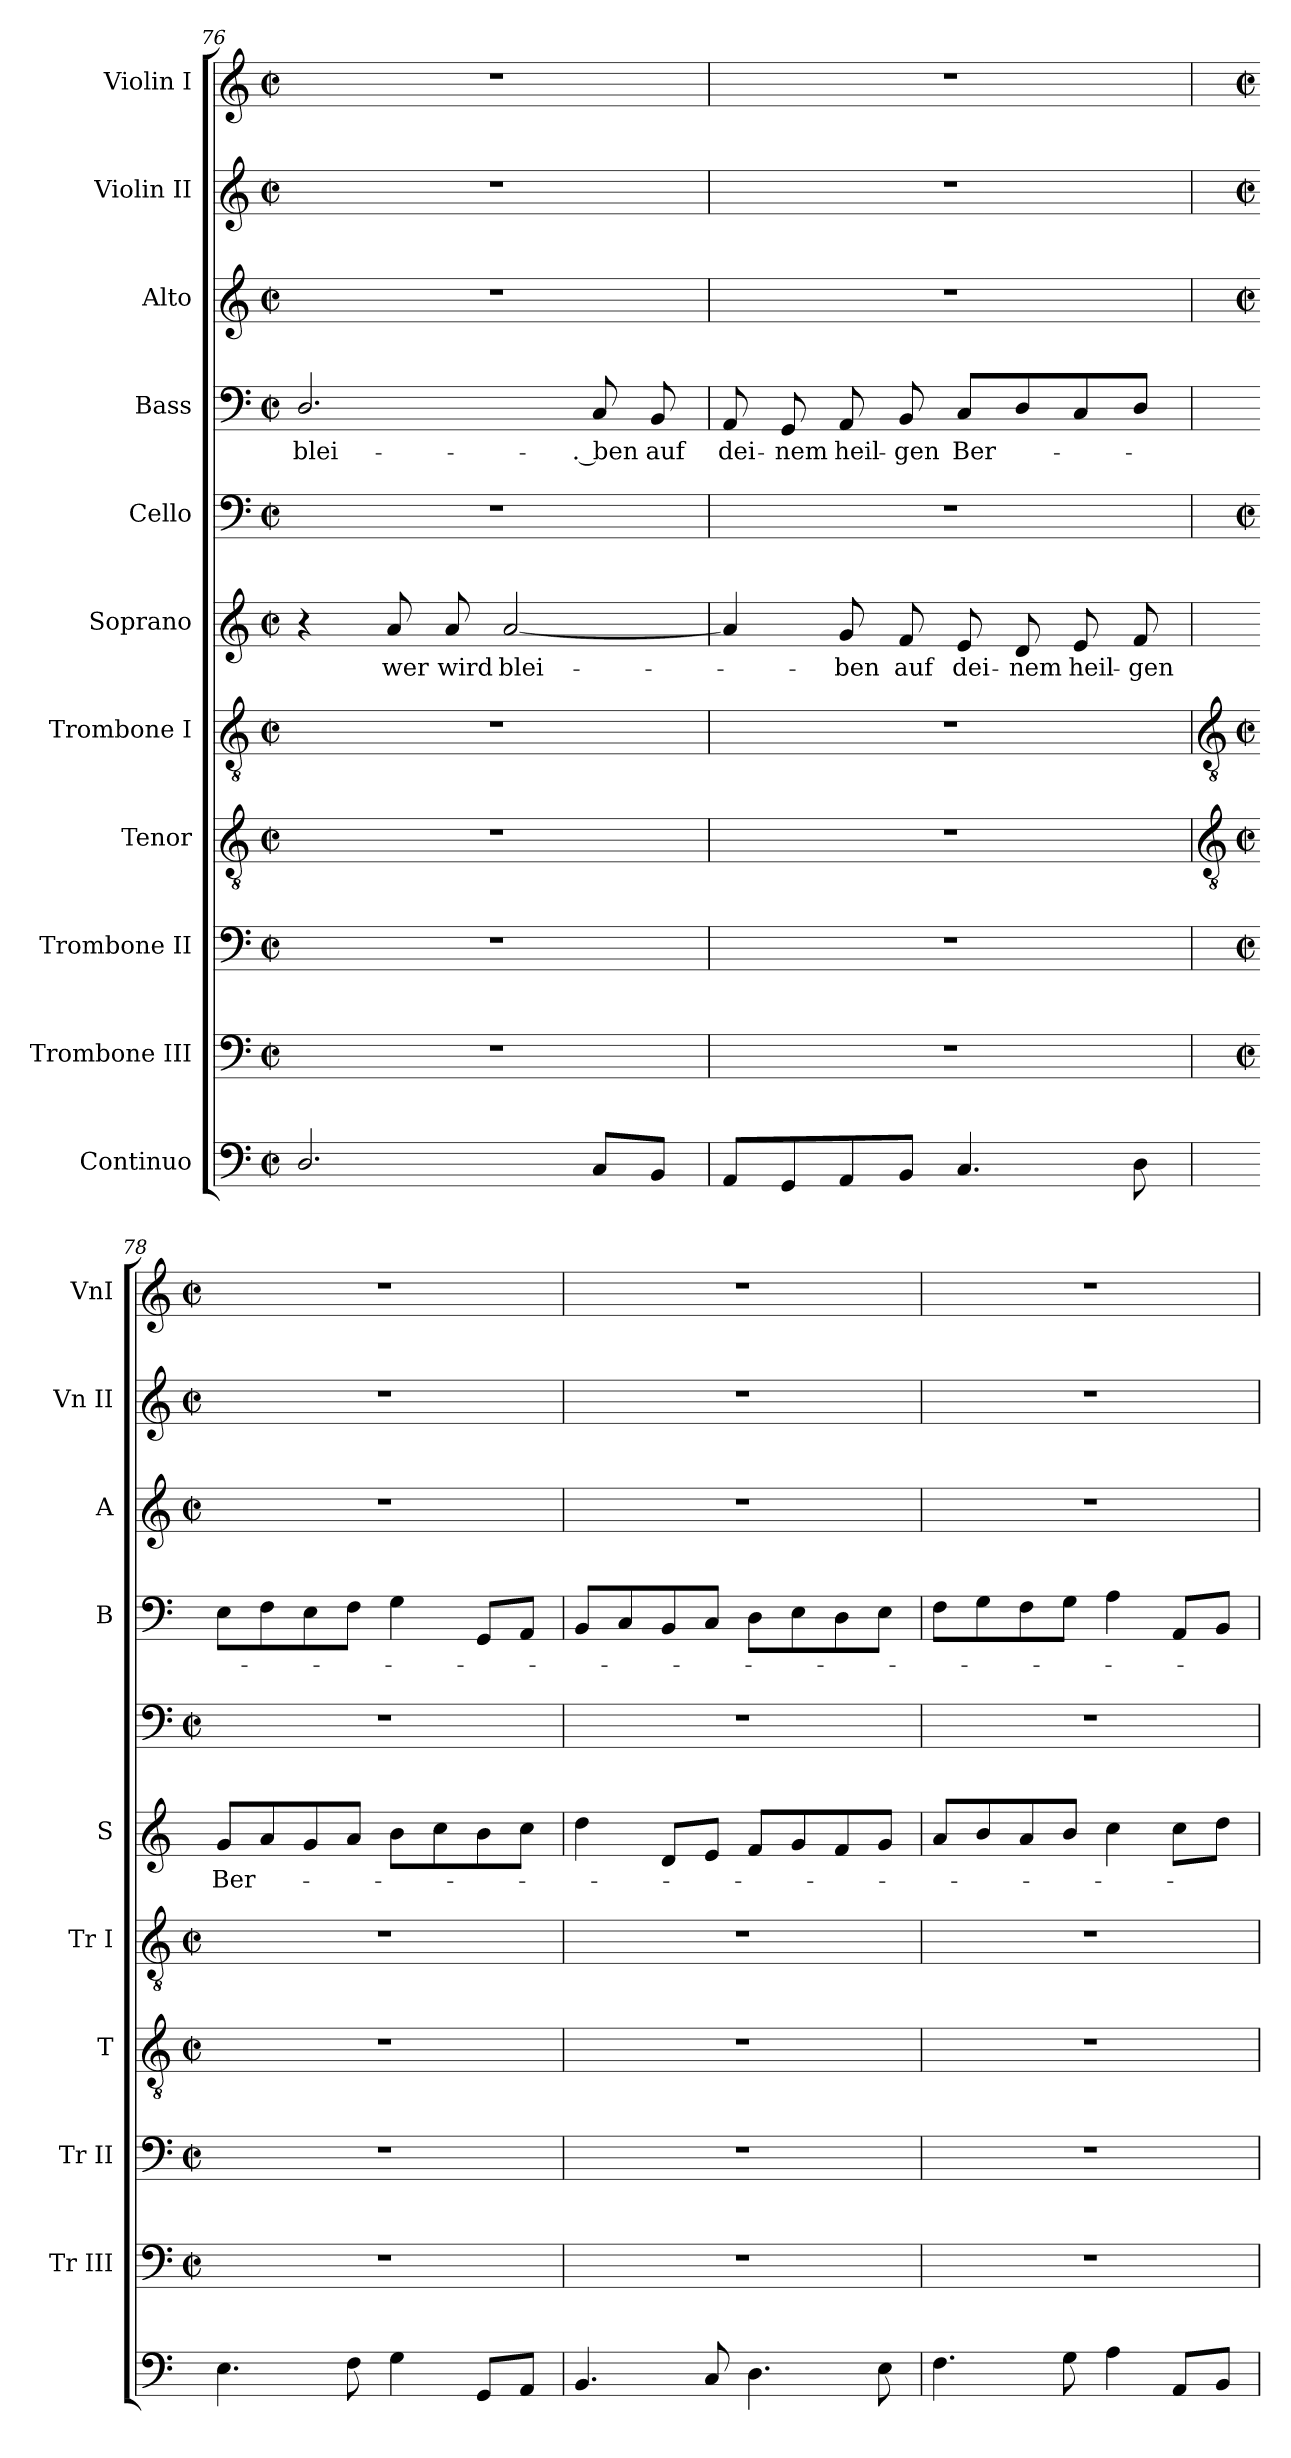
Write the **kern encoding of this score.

**kern	**kern	**kern	**kern	**kern	**kern	**text	**kern	**kern	**text	**kern	**kern	**kern
*part11	*part10	*part9	*part8	*part7	*part6	*part6	*part5	*part4	*part4	*part3	*part2	*part1
*staff11	*staff10	*staff9	*staff8	*staff7	*staff6	*staff6	*staff5	*staff4	*staff4	*staff3	*staff2	*staff1
*I"Continuo	*I"Trombone III	*I"Trombone II	*I"Tenor	*I"Trombone I	*I"Soprano	*	*I"Cello	*I"Bass	*	*I"Alto	*I"Violin II	*I"Violin I
*	*I'Tr III	*I'Tr II	*I'T	*I'Tr I	*I'S	*	*	*I'B	*	*I'A	*I'Vn II	*I'VnI
*clefF4	*clefF4	*clefF4	*clefGv2	*clefGv2	*clefG2	*	*clefF4	*clefF4	*	*clefG2	*clefG2	*clefG2
*k[]	*k[]	*k[]	*k[]	*k[]	*k[]	*	*k[]	*k[]	*	*k[]	*k[]	*k[]
*C:	*C:	*C:	*C:	*C:	*C:	*	*C:	*C:	*	*C:	*C:	*C:
*M2/2	*M2/2	*M2/2	*M2/2	*M2/2	*M2/2	*	*M2/2	*M2/2	*	*M2/2	*M2/2	*M2/2
*met(c|)	*met(c|)	*met(c|)	*met(c|)	*met(c|)	*met(c|)	*	*met(c|)	*met(c|)	*	*met(c|)	*met(c|)	*met(c|)
=76	=76	=76	=76	=76	=76	=76	=76	=76	=76	=76	=76	=76
!	!	!	!	!	!	!	!	!	!LO:LY:b	!	!	!
2.D/	1r	1r	1r	1r	4r	.	1r	2.D/	blei-	1r	1r	1r
!	!	!	!	!	!	!LO:LY:b	!	!	!	!	!	!
.	.	.	.	.	8a	wer	.	.	.	.	.	.
!	!	!	!	!	!	!LO:LY:b	!	!	!	!	!	!
.	.	.	.	.	8a	wird	.	.	.	.	.	.
!	!	!	!	!	!	!LO:LY:b	!	!	!	!	!	!
.	.	.	.	.	[2a	blei-	.	.	.	.	.	.
!	!	!	!	!	!	!	!	!	!LO:LY:b	!	!	!
8CL	.	.	.	.	.	.	.	8C	-. ben	.	.	.
!	!	!	!	!	!	!	!	!	!LO:LY:b	!	!	!
8BBJ	.	.	.	.	.	.	.	8BB	auf	.	.	.
=77	=77	=77	=77	=77	=77	=77	=77	=77	=77	=77	=77	=77
!	!	!	!	!	!	!	!	!	!LO:LY:b	!	!	!
8AAL	1r	1r	1r	1r	4a]	.	1r	8AA	dei-	1r	1r	1r
!	!	!	!	!	!	!	!	!	!LO:LY:b	!	!	!
8GG	.	.	.	.	.	.	.	8GG	-nem	.	.	.
!	!	!	!	!	!	!LO:LY:b	!	!	!LO:LY:b	!	!	!
8AA	.	.	.	.	8g	ben	.	8AA	heil-	.	.	.
!	!	!	!	!	!	!LO:LY:b	!	!	!LO:LY:b	!	!	!
8BBJ	.	.	.	.	8f	auf	.	8BB	-gen	.	.	.
!	!	!	!	!	!	!LO:LY:b	!	!	!LO:LY:b	!	!	!
4.C	.	.	.	.	8e	dei-	.	8CL	Ber-	.	.	.
!	!	!	!	!	!	!LO:LY:b	!	!	!	!	!	!
.	.	.	.	.	8d	-nem	.	8D	.	.	.	.
!	!	!	!	!	!	!LO:LY:b	!	!	!	!	!	!
.	.	.	.	.	8e	heil-	.	8C	.	.	.	.
!	!	!	!	!	!	!LO:LY:b	!	!	!	!	!	!
8D	.	.	.	.	8f	-gen	.	8DJ	.	.	.	.
!!LO:LB:g=z
=78	=78	=78	=78	=78	=78	=78	=78	=78	=78	=78	=78	=78
*	*	*	*clefGv2	*clefGv2	*	*	*	*	*	*	*	*
*	*k[]	*k[]	*k[]	*k[]	*	*	*	*	*	*	*	*
*	*C:	*C:	*C:	*C:	*	*	*	*	*	*	*	*
*	*M2/2	*M2/2	*M2/2	*M2/2	*	*	*M2/2	*	*	*M2/2	*M2/2	*M2/2
*	*met(c|)	*met(c|)	*met(c|)	*met(c|)	*	*	*met(c|)	*	*	*met(c|)	*met(c|)	*met(c|)
!	!	!	!	!	!	!LO:LY:b	!	!	!	!	!	!
4.E	1r	1r	1r	1r	8gL	Ber-	1r	8EL	.	1r	1r	1r
.	.	.	.	.	8a	.	.	8F	.	.	.	.
.	.	.	.	.	8g	.	.	8E	.	.	.	.
8F	.	.	.	.	8aJ	.	.	8FJ	.	.	.	.
4G	.	.	.	.	8bL	.	.	4G	.	.	.	.
.	.	.	.	.	8cc	.	.	.	.	.	.	.
8GGL	.	.	.	.	8b	.	.	8GGL	.	.	.	.
8AAJ	.	.	.	.	8ccJ	.	.	8AAJ	.	.	.	.
=79	=79	=79	=79	=79	=79	=79	=79	=79	=79	=79	=79	=79
4.BB	1r	1r	1r	1r	4dd	.	1r	8BBL	.	1r	1r	1r
.	.	.	.	.	.	.	.	8C	.	.	.	.
.	.	.	.	.	8dL	.	.	8BB	.	.	.	.
8C	.	.	.	.	8eJ	.	.	8CJ	.	.	.	.
4.D	.	.	.	.	8fL	.	.	8DL	.	.	.	.
.	.	.	.	.	8g	.	.	8E	.	.	.	.
.	.	.	.	.	8f	.	.	8D	.	.	.	.
8E	.	.	.	.	8gJ	.	.	8EJ	.	.	.	.
=80	=80	=80	=80	=80	=80	=80	=80	=80	=80	=80	=80	=80
4.F	1r	1r	1r	1r	8aL	.	1r	8FL	.	1r	1r	1r
.	.	.	.	.	8b	.	.	8G	.	.	.	.
.	.	.	.	.	8a	.	.	8F	.	.	.	.
8G	.	.	.	.	8bJ	.	.	8GJ	.	.	.	.
4A	.	.	.	.	4cc	.	.	4A	.	.	.	.
8AAL	.	.	.	.	8ccL	.	.	8AAL	.	.	.	.
8BBJ	.	.	.	.	8ddJ	.	.	8BBJ	.	.	.	.
=	=	=	=	=	=	=	=	=	=	=	=	=
*-	*-	*-	*-	*-	*-	*-	*-	*-	*-	*-	*-	*-
